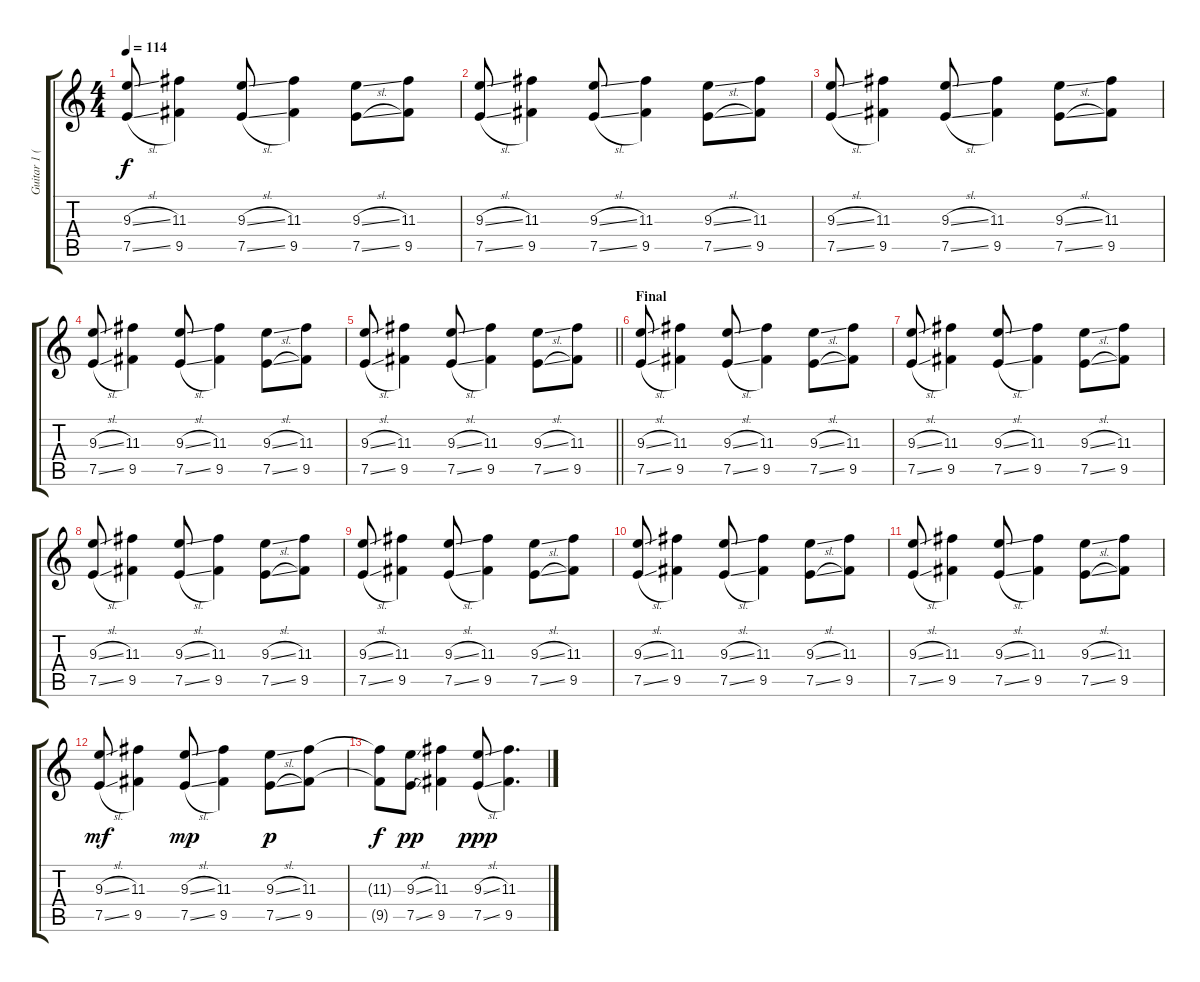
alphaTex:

\track ("Guitar 1 (Billy Corgan)" "Guitar 1 (") {instrument electricguitarclean}
\staff {score tabs}
\tuning (E4 B3 G3 D3 A2 E2) {hide}
\ts (4 4)
\tempo 114
\clef g2
\ks c
(9.3{sl} 7.5{sl}).8{dy f} (11.3 9.5).4 (9.3{sl} 7.5{sl}).8 (11.3 9.5).4 (9.3{sl} 7.5{sl}).8 (11.3 9.5).8 |
(9.3{sl} 7.5{sl}).8 (11.3 9.5).4 (9.3{sl} 7.5{sl}).8 (11.3 9.5).4 (9.3{sl} 7.5{sl}).8 (11.3 9.5).8 |
(9.3{sl} 7.5{sl}).8 (11.3 9.5).4 (9.3{sl} 7.5{sl}).8 (11.3 9.5).4 (9.3{sl} 7.5{sl}).8 (11.3 9.5).8 |
(9.3{sl} 7.5{sl}).8 (11.3 9.5).4 (9.3{sl} 7.5{sl}).8 (11.3 9.5).4 (9.3{sl} 7.5{sl}).8 (11.3 9.5).8 |
\barLineRight lightlight
(9.3{sl} 7.5{sl}).8 (11.3 9.5).4 (9.3{sl} 7.5{sl}).8 (11.3 9.5).4 (9.3{sl} 7.5{sl}).8 (11.3 9.5).8 |
\section ("" "Final")
(9.3{sl} 7.5{sl}).8 (11.3 9.5).4 (9.3{sl} 7.5{sl}).8 (11.3 9.5).4 (9.3{sl} 7.5{sl}).8 (11.3 9.5).8 |
(9.3{sl} 7.5{sl}).8 (11.3 9.5).4 (9.3{sl} 7.5{sl}).8 (11.3 9.5).4 (9.3{sl} 7.5{sl}).8 (11.3 9.5).8 |
(9.3{sl} 7.5{sl}).8 (11.3 9.5).4 (9.3{sl} 7.5{sl}).8 (11.3 9.5).4 (9.3{sl} 7.5{sl}).8 (11.3 9.5).8 |
(9.3{sl} 7.5{sl}).8 (11.3 9.5).4 (9.3{sl} 7.5{sl}).8 (11.3 9.5).4 (9.3{sl} 7.5{sl}).8 (11.3 9.5).8 |
(9.3{sl} 7.5{sl}).8 (11.3 9.5).4 (9.3{sl} 7.5{sl}).8 (11.3 9.5).4 (9.3{sl} 7.5{sl}).8 (11.3 9.5).8 |
(9.3{sl} 7.5{sl}).8 (11.3 9.5).4 (9.3{sl} 7.5{sl}).8 (11.3 9.5).4 (9.3{sl} 7.5{sl}).8 (11.3 9.5).8 |
(9.3{sl} 7.5{sl}).8{dy mf} (11.3 9.5).4 (9.3{sl} 7.5{sl}).8{dy mp} (11.3 9.5).4 (9.3{sl} 7.5{sl}).8{dy p} (11.3 9.5).8 |
(11.3{t} 9.5{t}).8{dy f} (9.3{sl} 7.5{sl}).8{dy pp} (11.3 9.5).4 (9.3{sl} 7.5{sl}).8{dy ppp} (11.3 9.5).4{d}
